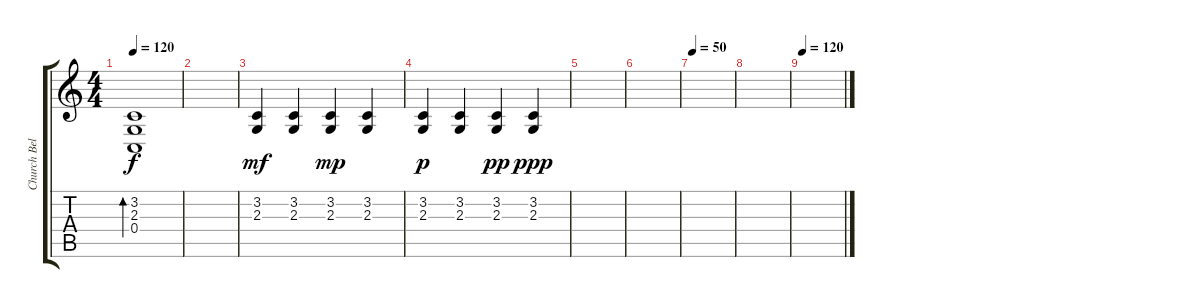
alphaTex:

\track ("Church Bells" "Church Bel") {instrument tubularbells}
\staff {score tabs}
\tuning (D4 A3 F3 C3 G2 C2) {hide}
\ts (4 4)
\tempo 120
\clef g2
\ks c
(3.2 2.3 0.4).1{bd 120 dy f} |
|
(3.2 2.3).4{dy mf} (3.2 2.3).4 (3.2 2.3).4{dy mp} (3.2 2.3).4 |
(3.2 2.3).4{dy p} (3.2 2.3).4 (3.2 2.3).4{dy pp} (3.2 2.3).4{dy ppp} |
|
|
\tempo 50
|
|
\tempo 120
